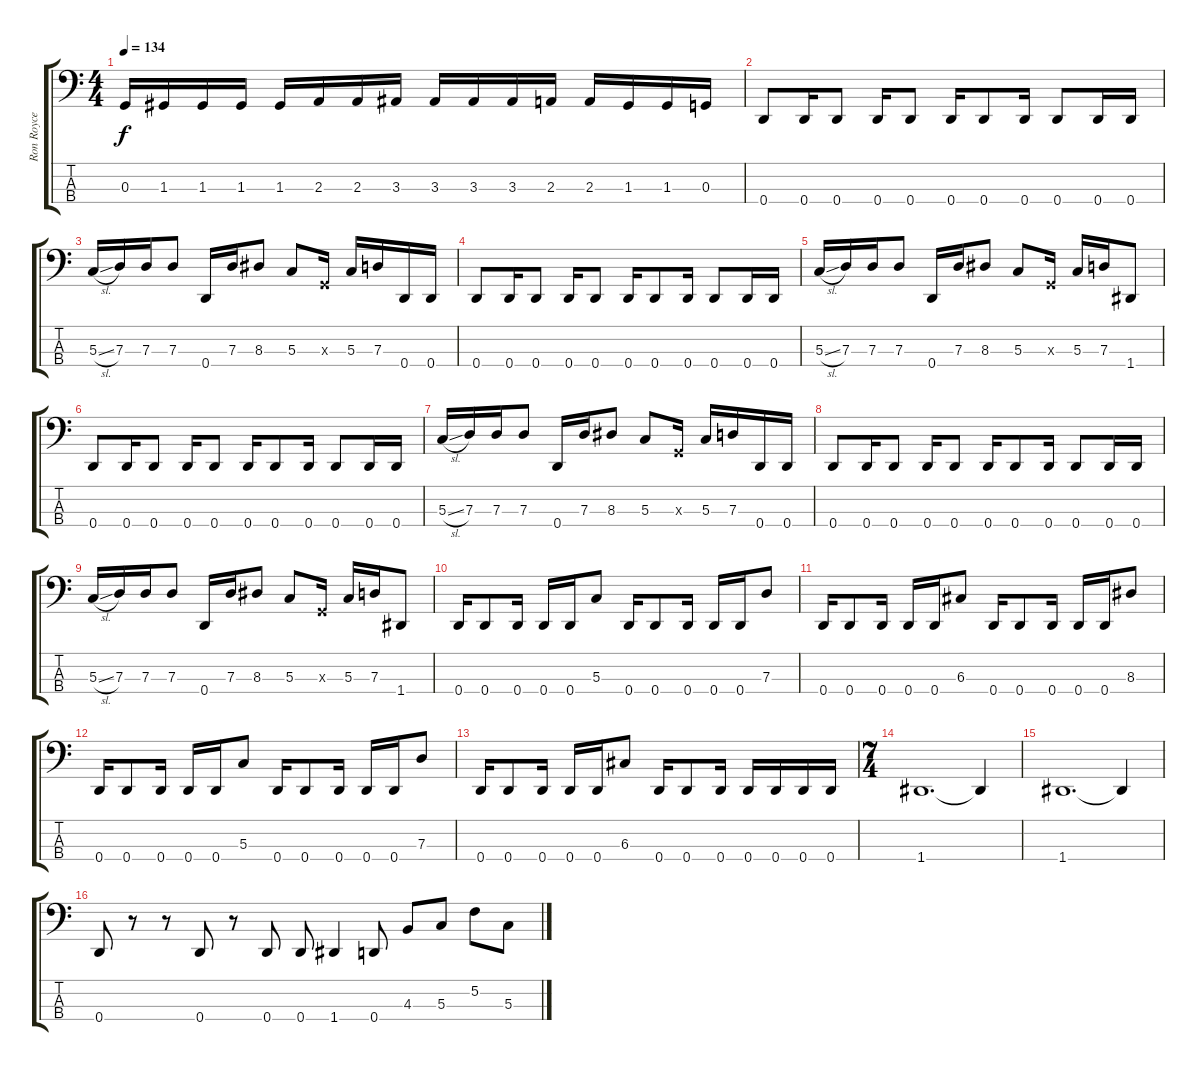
\track ("Ron Royce" "Ron Royce") {instrument electricbassfinger}
\staff {score tabs}
\tuning (F2 C2 G1 D1) {hide}
\ts (4 4)
\tempo 134
\clef f4
\ks c
0.3.16{dy f} 1.3.16 1.3.16 1.3.16 1.3.16 2.3.16 2.3.16 3.3.16 3.3.16 3.3.16 3.3.16 2.3.16 2.3.16 1.3.16 1.3.16 0.3.16 |
0.4.8 0.4.16 0.4.8 0.4.16 0.4.8 0.4.16 0.4.8 0.4.16 0.4.8 0.4.16 0.4.16 |
5.3{sl}.16 7.3.16 7.3.16 7.3.8 0.4.16 7.3.16 8.3.8 5.3.8 0.3{x}.16 5.3.16 7.3.16 0.4.16 0.4.16 |
0.4.8 0.4.16 0.4.8 0.4.16 0.4.8 0.4.16 0.4.8 0.4.16 0.4.8 0.4.16 0.4.16 |
5.3{sl}.16 7.3.16 7.3.16 7.3.8 0.4.16 7.3.16 8.3.8 5.3.8 0.3{x}.16 5.3.16 7.3.16 1.4.8 |
0.4.8 0.4.16 0.4.8 0.4.16 0.4.8 0.4.16 0.4.8 0.4.16 0.4.8 0.4.16 0.4.16 |
5.3{sl}.16 7.3.16 7.3.16 7.3.8 0.4.16 7.3.16 8.3.8 5.3.8 0.3{x}.16 5.3.16 7.3.16 0.4.16 0.4.16 |
0.4.8 0.4.16 0.4.8 0.4.16 0.4.8 0.4.16 0.4.8 0.4.16 0.4.8 0.4.16 0.4.16 |
5.3{sl}.16 7.3.16 7.3.16 7.3.8 0.4.16 7.3.16 8.3.8 5.3.8 0.3{x}.16 5.3.16 7.3.16 1.4.8 |
0.4.16 0.4.8 0.4.16 0.4.16 0.4.16 5.3.8 0.4.16 0.4.8 0.4.16 0.4.16 0.4.16 7.3.8 |
0.4.16 0.4.8 0.4.16 0.4.16 0.4.16 6.3.8 0.4.16 0.4.8 0.4.16 0.4.16 0.4.16 8.3.8 |
0.4.16 0.4.8 0.4.16 0.4.16 0.4.16 5.3.8 0.4.16 0.4.8 0.4.16 0.4.16 0.4.16 7.3.8 |
0.4.16 0.4.8 0.4.16 0.4.16 0.4.16 6.3.8 0.4.16 0.4.8 0.4.16 0.4.16 0.4.16 0.4.16 0.4.16 |
\ts (7 4)
1.4.1{d} 1.4{t}.4 |
1.4.1{d} 1.4{t}.4 |
0.4.8 r.8 r.8 0.4.8 r.8 0.4.8 0.4.8 1.4.4 0.4.8 4.3.8 5.3.8 5.2.8 5.3.8
